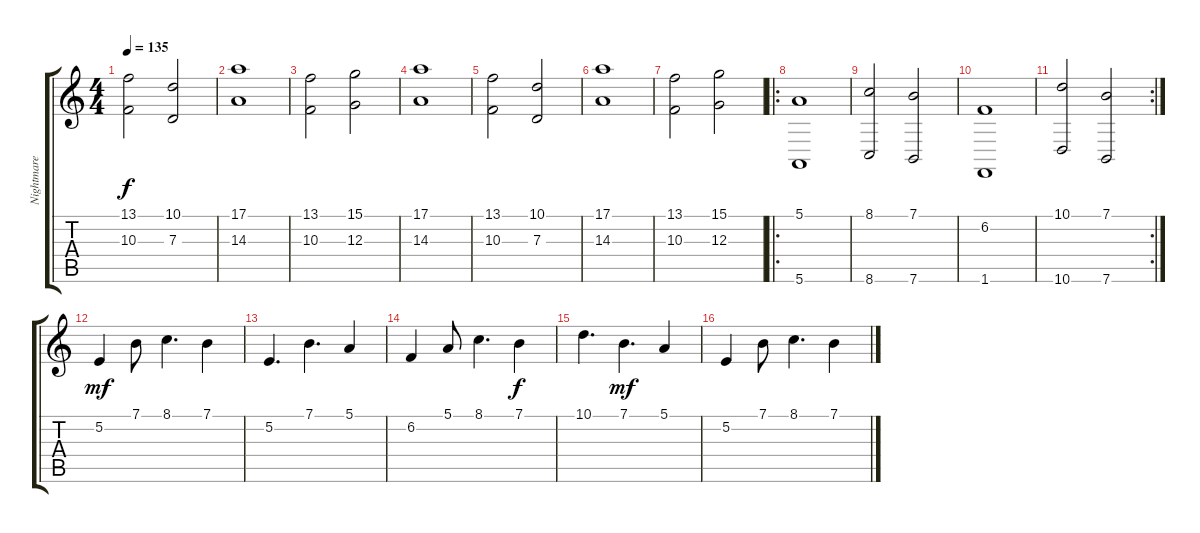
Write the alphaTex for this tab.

\track ("Nightmare Industrie Synthétiseur 2" "Nightmare ") {instrument fx7echoes}
\staff {score tabs}
\tuning (E4 B3 G3 D3 A2 E2) {hide}
\ts (4 4)
\tempo 135
\clef g2
\ks c
(13.1 10.3).2{dy f} (10.1 7.3).2 |
(17.1 14.3).1 |
(13.1 10.3).2 (15.1 12.3).2 |
(17.1 14.3).1 |
(13.1 10.3).2 (10.1 7.3).2 |
(17.1 14.3).1 |
(13.1 10.3).2 (15.1 12.3).2 |
\ro
(5.1 5.6).1 |
(8.1 8.6).2 (7.1 7.6).2 |
(6.2 1.6).1 |
\rc 2
(10.1 10.6).2 (7.1 7.6).2 |
5.2.4{dy mf} 7.1.8 8.1.4{d} 7.1.4 |
5.2.4{d} 7.1.4{d} 5.1.4 |
6.2.4 5.1.8 8.1.4{d} 7.1.4{dy f} |
10.1.4{d} 7.1.4{d dy mf} 5.1.4 |
5.2.4 7.1.8 8.1.4{d} 7.1.4
